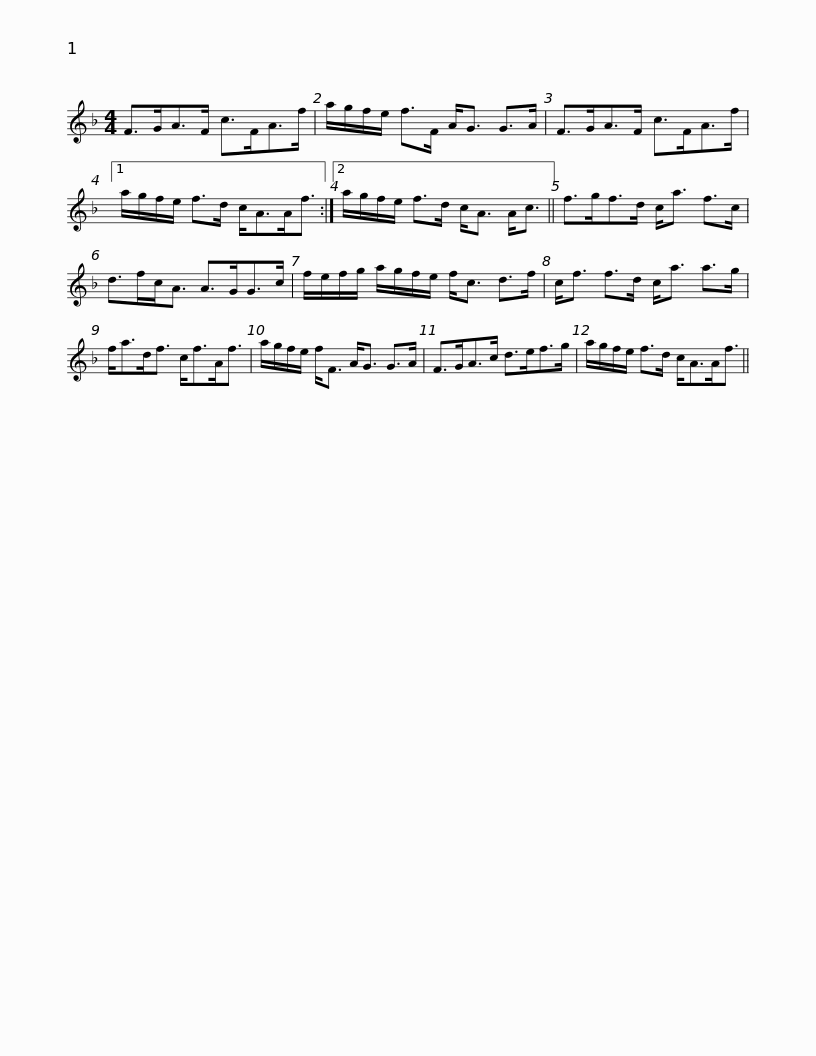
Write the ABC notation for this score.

X:1
L:1/8
M:4/4
I:linebreak $
K:F
V:1 treble
V:1
 F>GA>F c>FA>f | a/g/f/e/ f>F A<G G>A | F>GA>F c>FA>f |1 a/g/f/e/ f>d c<AA<f :|2$ a/g/f/e/ f>d c<A A<c || %5
 f>gf>d c<a f>c | d>fc<A A>GG>c | f/e/f/g/ a/g/f/e/ f<c d>f |$ c<f f>d c<a a>g | f<ad<f c<fA<f | %10
 a/g/f/e/ f<F A<G G>A | F>GA>c d>ef>g |$ a/g/f/e/ f>d c<AA<f || %13
